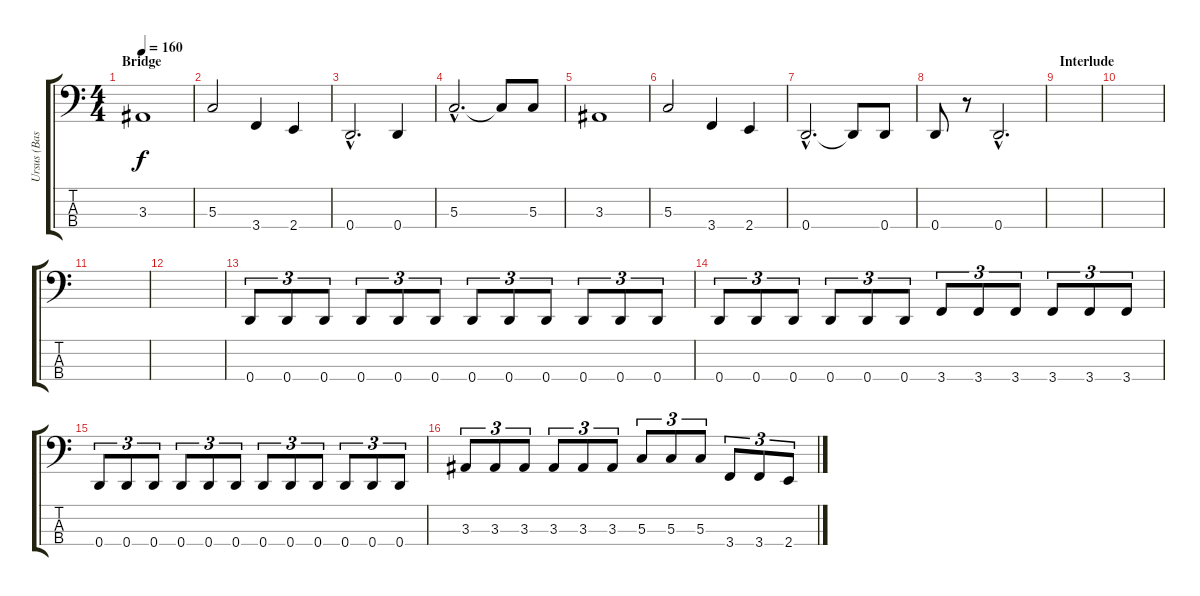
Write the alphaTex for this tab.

\track ("Ursus (Bass)" "Ursus (Bas") {instrument electricbassfinger}
\staff {score tabs}
\tuning (F2 C2 G1 D1) {hide}
\ts (4 4)
\section ("" "Bridge")
\tempo 160
\clef f4
\ks c
3.3.1{dy f} |
5.3.2 3.4.4 2.4.4 |
0.4{hac}.2{d} 0.4.4 |
5.3{hac}.2{d} 5.3{t}.8 5.3.8 |
3.3.1 |
5.3.2 3.4.4 2.4.4 |
0.4{hac}.2{d} 0.4{t}.8 0.4.8 |
0.4.8 r.8 0.4{hac}.2{d} |
\section ("" "Interlude")
|
|
|
|
0.4.8{tu (3 2)} 0.4.8{tu (3 2)} 0.4.8{tu (3 2)} 0.4.8{tu (3 2)} 0.4.8{tu (3 2)} 0.4.8{tu (3 2)} 0.4.8{tu (3 2)} 0.4.8{tu (3 2)} 0.4.8{tu (3 2)} 0.4.8{tu (3 2)} 0.4.8{tu (3 2)} 0.4.8{tu (3 2)} |
0.4.8{tu (3 2)} 0.4.8{tu (3 2)} 0.4.8{tu (3 2)} 0.4.8{tu (3 2)} 0.4.8{tu (3 2)} 0.4.8{tu (3 2)} 3.4.8{tu (3 2)} 3.4.8{tu (3 2)} 3.4.8{tu (3 2)} 3.4.8{tu (3 2)} 3.4.8{tu (3 2)} 3.4.8{tu (3 2)} |
0.4.8{tu (3 2)} 0.4.8{tu (3 2)} 0.4.8{tu (3 2)} 0.4.8{tu (3 2)} 0.4.8{tu (3 2)} 0.4.8{tu (3 2)} 0.4.8{tu (3 2)} 0.4.8{tu (3 2)} 0.4.8{tu (3 2)} 0.4.8{tu (3 2)} 0.4.8{tu (3 2)} 0.4.8{tu (3 2)} |
3.3.8{tu (3 2)} 3.3.8{tu (3 2)} 3.3.8{tu (3 2)} 3.3.8{tu (3 2)} 3.3.8{tu (3 2)} 3.3.8{tu (3 2)} 5.3.8{tu (3 2)} 5.3.8{tu (3 2)} 5.3.8{tu (3 2)} 3.4.8{tu (3 2)} 3.4.8{tu (3 2)} 2.4.8{tu (3 2)}
